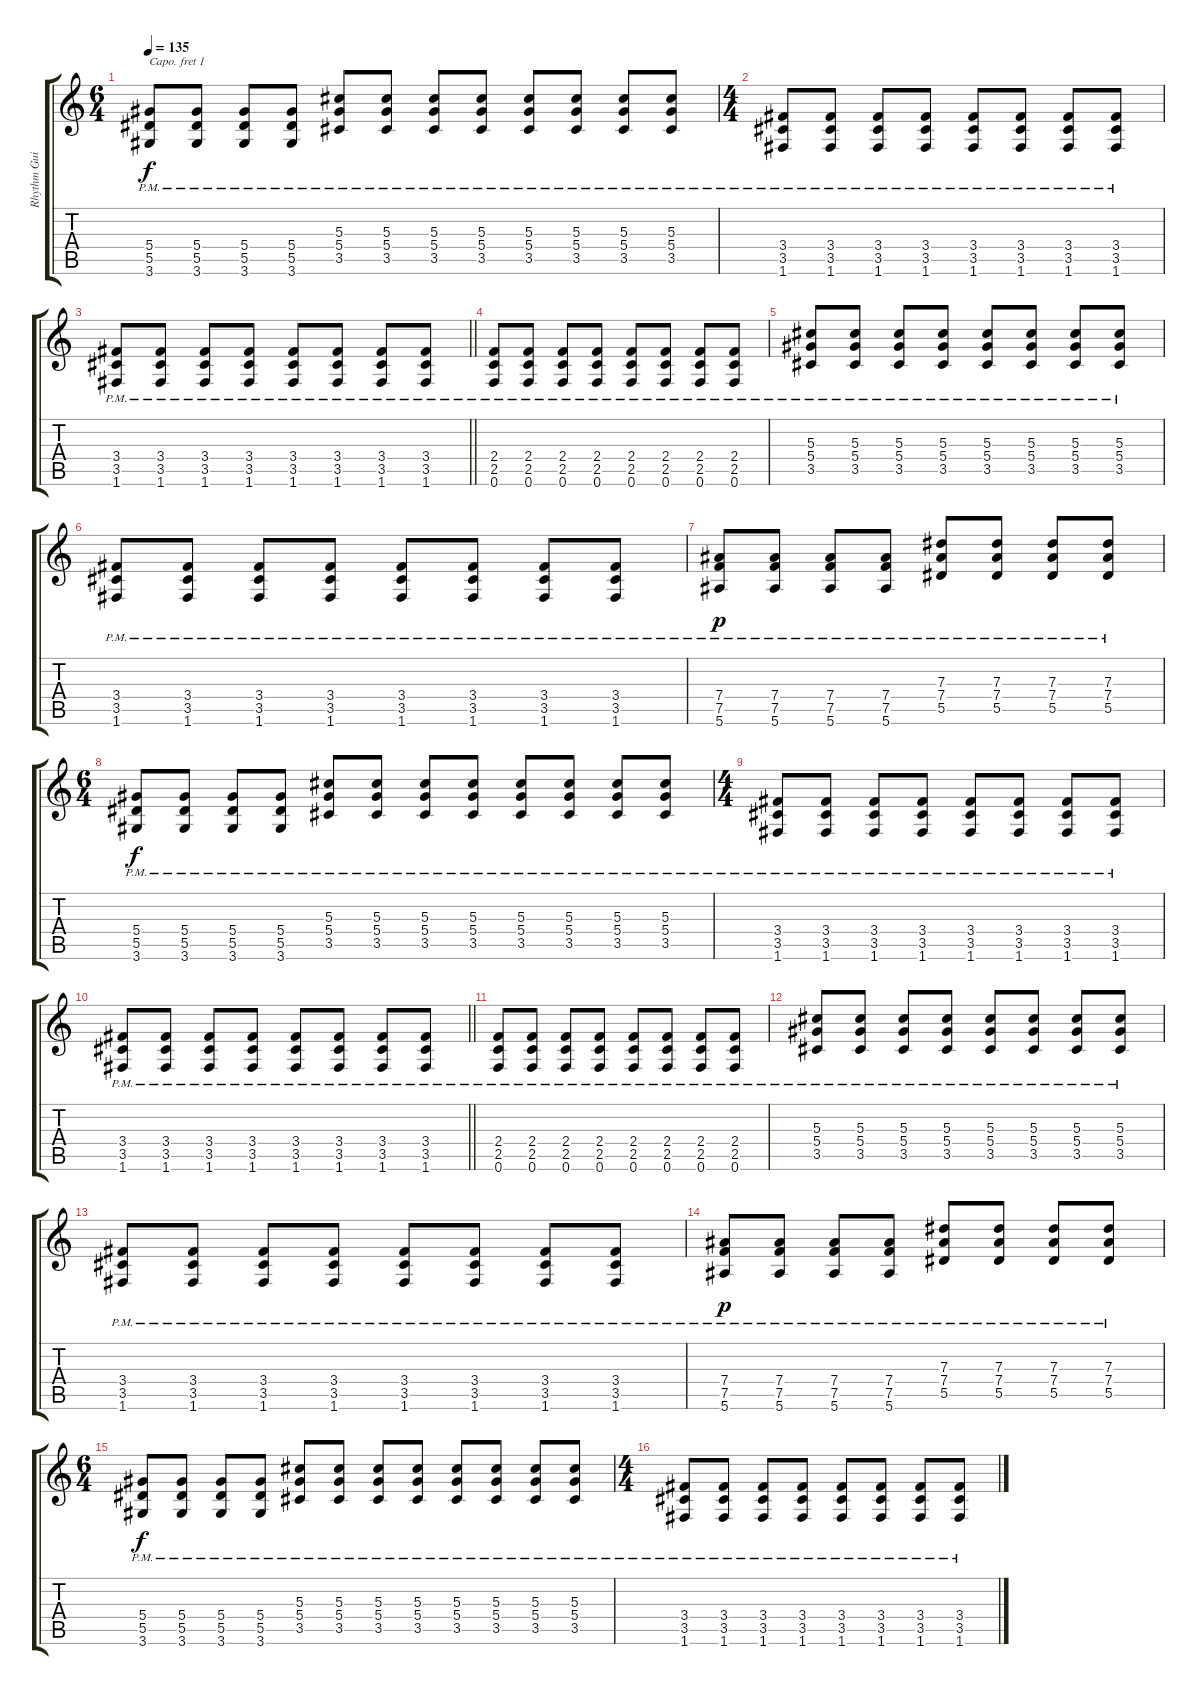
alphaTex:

\track ("Rhythm Guitar" "Rhythm Gui") {instrument electricguitarclean}
\staff {score tabs}
\capo 1
\tuning (E4 B3 G3 D3 A2 E2) {hide}
\ts (6 4)
\tempo 135
\clef g2
\ks c
(5.4{pm} 5.5{pm} 3.6{pm}).8{dy f} (5.4{pm} 5.5{pm} 3.6{pm}).8 (5.4{pm} 5.5{pm} 3.6{pm}).8 (5.4{pm} 5.5{pm} 3.6{pm}).8 (5.3{pm} 5.4{pm} 3.5{pm}).8 (5.3{pm} 5.4{pm} 3.5{pm}).8 (5.3{pm} 5.4{pm} 3.5{pm}).8 (5.3{pm} 5.4{pm} 3.5{pm}).8 (5.3{pm} 5.4{pm} 3.5{pm}).8 (5.3{pm} 5.4{pm} 3.5{pm}).8 (5.3{pm} 5.4{pm} 3.5{pm}).8 (5.3{pm} 5.4{pm} 3.5{pm}).8 |
\ts (4 4)
(3.4{pm} 3.5{pm} 1.6{pm}).8 (3.4{pm} 3.5{pm} 1.6{pm}).8 (3.4{pm} 3.5{pm} 1.6{pm}).8 (3.4{pm} 3.5{pm} 1.6{pm}).8 (3.4{pm} 3.5{pm} 1.6{pm}).8 (3.4{pm} 3.5{pm} 1.6{pm}).8 (3.4{pm} 3.5{pm} 1.6{pm}).8 (3.4{pm} 3.5{pm} 1.6{pm}).8 |
\barLineRight lightlight
(3.4{pm} 3.5{pm} 1.6{pm}).8 (3.4{pm} 3.5{pm} 1.6{pm}).8 (3.4{pm} 3.5{pm} 1.6{pm}).8 (3.4{pm} 3.5{pm} 1.6{pm}).8 (3.4{pm} 3.5{pm} 1.6{pm}).8 (3.4{pm} 3.5{pm} 1.6{pm}).8 (3.4{pm} 3.5{pm} 1.6{pm}).8 (3.4{pm} 3.5{pm} 1.6{pm}).8 |
(2.4{pm} 2.5{pm} 0.6{pm}).8 (2.4{pm} 2.5{pm} 0.6{pm}).8 (2.4{pm} 2.5{pm} 0.6{pm}).8 (2.4{pm} 2.5{pm} 0.6{pm}).8 (2.4{pm} 2.5{pm} 0.6{pm}).8 (2.4{pm} 2.5{pm} 0.6{pm}).8 (2.4{pm} 2.5{pm} 0.6{pm}).8 (2.4{pm} 2.5{pm} 0.6{pm}).8 |
(5.3{pm} 5.4{pm} 3.5{pm}).8 (5.3{pm} 5.4{pm} 3.5{pm}).8 (5.3{pm} 5.4{pm} 3.5{pm}).8 (5.3{pm} 5.4{pm} 3.5{pm}).8 (5.3{pm} 5.4{pm} 3.5{pm}).8 (5.3{pm} 5.4{pm} 3.5{pm}).8 (5.3{pm} 5.4{pm} 3.5{pm}).8 (5.3{pm} 5.4{pm} 3.5{pm}).8 |
(3.4{pm} 3.5{pm} 1.6{pm}).8 (3.4{pm} 3.5{pm} 1.6{pm}).8 (3.4{pm} 3.5{pm} 1.6{pm}).8 (3.4{pm} 3.5{pm} 1.6{pm}).8 (3.4{pm} 3.5{pm} 1.6{pm}).8 (3.4{pm} 3.5{pm} 1.6{pm}).8 (3.4{pm} 3.5{pm} 1.6{pm}).8 (3.4{pm} 3.5{pm} 1.6{pm}).8 |
(7.4{pm} 7.5{pm} 5.6{pm}).8{dy p} (7.4{pm} 7.5{pm} 5.6{pm}).8 (7.4{pm} 7.5{pm} 5.6{pm}).8 (7.4{pm} 7.5{pm} 5.6{pm}).8 (7.3{pm} 7.4{pm} 5.5{pm}).8 (7.3{pm} 7.4{pm} 5.5{pm}).8 (7.3{pm} 7.4{pm} 5.5{pm}).8 (7.3{pm} 7.4{pm} 5.5{pm}).8 |
\ts (6 4)
(5.4{pm} 5.5{pm} 3.6{pm}).8{dy f} (5.4{pm} 5.5{pm} 3.6{pm}).8 (5.4{pm} 5.5{pm} 3.6{pm}).8 (5.4{pm} 5.5{pm} 3.6{pm}).8 (5.3{pm} 5.4{pm} 3.5{pm}).8 (5.3{pm} 5.4{pm} 3.5{pm}).8 (5.3{pm} 5.4{pm} 3.5{pm}).8 (5.3{pm} 5.4{pm} 3.5{pm}).8 (5.3{pm} 5.4{pm} 3.5{pm}).8 (5.3{pm} 5.4{pm} 3.5{pm}).8 (5.3{pm} 5.4{pm} 3.5{pm}).8 (5.3{pm} 5.4{pm} 3.5{pm}).8 |
\ts (4 4)
(3.4{pm} 3.5{pm} 1.6{pm}).8 (3.4{pm} 3.5{pm} 1.6{pm}).8 (3.4{pm} 3.5{pm} 1.6{pm}).8 (3.4{pm} 3.5{pm} 1.6{pm}).8 (3.4{pm} 3.5{pm} 1.6{pm}).8 (3.4{pm} 3.5{pm} 1.6{pm}).8 (3.4{pm} 3.5{pm} 1.6{pm}).8 (3.4{pm} 3.5{pm} 1.6{pm}).8 |
\barLineRight lightlight
(3.4{pm} 3.5{pm} 1.6{pm}).8 (3.4{pm} 3.5{pm} 1.6{pm}).8 (3.4{pm} 3.5{pm} 1.6{pm}).8 (3.4{pm} 3.5{pm} 1.6{pm}).8 (3.4{pm} 3.5{pm} 1.6{pm}).8 (3.4{pm} 3.5{pm} 1.6{pm}).8 (3.4{pm} 3.5{pm} 1.6{pm}).8 (3.4{pm} 3.5{pm} 1.6{pm}).8 |
(2.4{pm} 2.5{pm} 0.6{pm}).8{volume 9} (2.4{pm} 2.5{pm} 0.6{pm}).8 (2.4{pm} 2.5{pm} 0.6{pm}).8 (2.4{pm} 2.5{pm} 0.6{pm}).8 (2.4{pm} 2.5{pm} 0.6{pm}).8 (2.4{pm} 2.5{pm} 0.6{pm}).8 (2.4{pm} 2.5{pm} 0.6{pm}).8 (2.4{pm} 2.5{pm} 0.6{pm}).8 |
(5.3{pm} 5.4{pm} 3.5{pm}).8 (5.3{pm} 5.4{pm} 3.5{pm}).8 (5.3{pm} 5.4{pm} 3.5{pm}).8 (5.3{pm} 5.4{pm} 3.5{pm}).8 (5.3{pm} 5.4{pm} 3.5{pm}).8 (5.3{pm} 5.4{pm} 3.5{pm}).8 (5.3{pm} 5.4{pm} 3.5{pm}).8 (5.3{pm} 5.4{pm} 3.5{pm}).8 |
(3.4{pm} 3.5{pm} 1.6{pm}).8 (3.4{pm} 3.5{pm} 1.6{pm}).8 (3.4{pm} 3.5{pm} 1.6{pm}).8 (3.4{pm} 3.5{pm} 1.6{pm}).8 (3.4{pm} 3.5{pm} 1.6{pm}).8 (3.4{pm} 3.5{pm} 1.6{pm}).8 (3.4{pm} 3.5{pm} 1.6{pm}).8 (3.4{pm} 3.5{pm} 1.6{pm}).8 |
(7.4{pm} 7.5{pm} 5.6{pm}).8{dy p} (7.4{pm} 7.5{pm} 5.6{pm}).8 (7.4{pm} 7.5{pm} 5.6{pm}).8 (7.4{pm} 7.5{pm} 5.6{pm}).8 (7.3{pm} 7.4{pm} 5.5{pm}).8 (7.3{pm} 7.4{pm} 5.5{pm}).8 (7.3{pm} 7.4{pm} 5.5{pm}).8 (7.3{pm} 7.4{pm} 5.5{pm}).8 |
\ts (6 4)
(5.4{pm} 5.5{pm} 3.6{pm}).8{dy f volume 5} (5.4{pm} 5.5{pm} 3.6{pm}).8 (5.4{pm} 5.5{pm} 3.6{pm}).8 (5.4{pm} 5.5{pm} 3.6{pm}).8 (5.3{pm} 5.4{pm} 3.5{pm}).8 (5.3{pm} 5.4{pm} 3.5{pm}).8 (5.3{pm} 5.4{pm} 3.5{pm}).8 (5.3{pm} 5.4{pm} 3.5{pm}).8 (5.3{pm} 5.4{pm} 3.5{pm}).8 (5.3{pm} 5.4{pm} 3.5{pm}).8 (5.3{pm} 5.4{pm} 3.5{pm}).8 (5.3{pm} 5.4{pm} 3.5{pm}).8 |
\ts (4 4)
(3.4{pm} 3.5{pm} 1.6{pm}).8 (3.4{pm} 3.5{pm} 1.6{pm}).8 (3.4{pm} 3.5{pm} 1.6{pm}).8 (3.4{pm} 3.5{pm} 1.6{pm}).8 (3.4{pm} 3.5{pm} 1.6{pm}).8 (3.4{pm} 3.5{pm} 1.6{pm}).8 (3.4{pm} 3.5{pm} 1.6{pm}).8 (3.4{pm} 3.5{pm} 1.6{pm}).8
